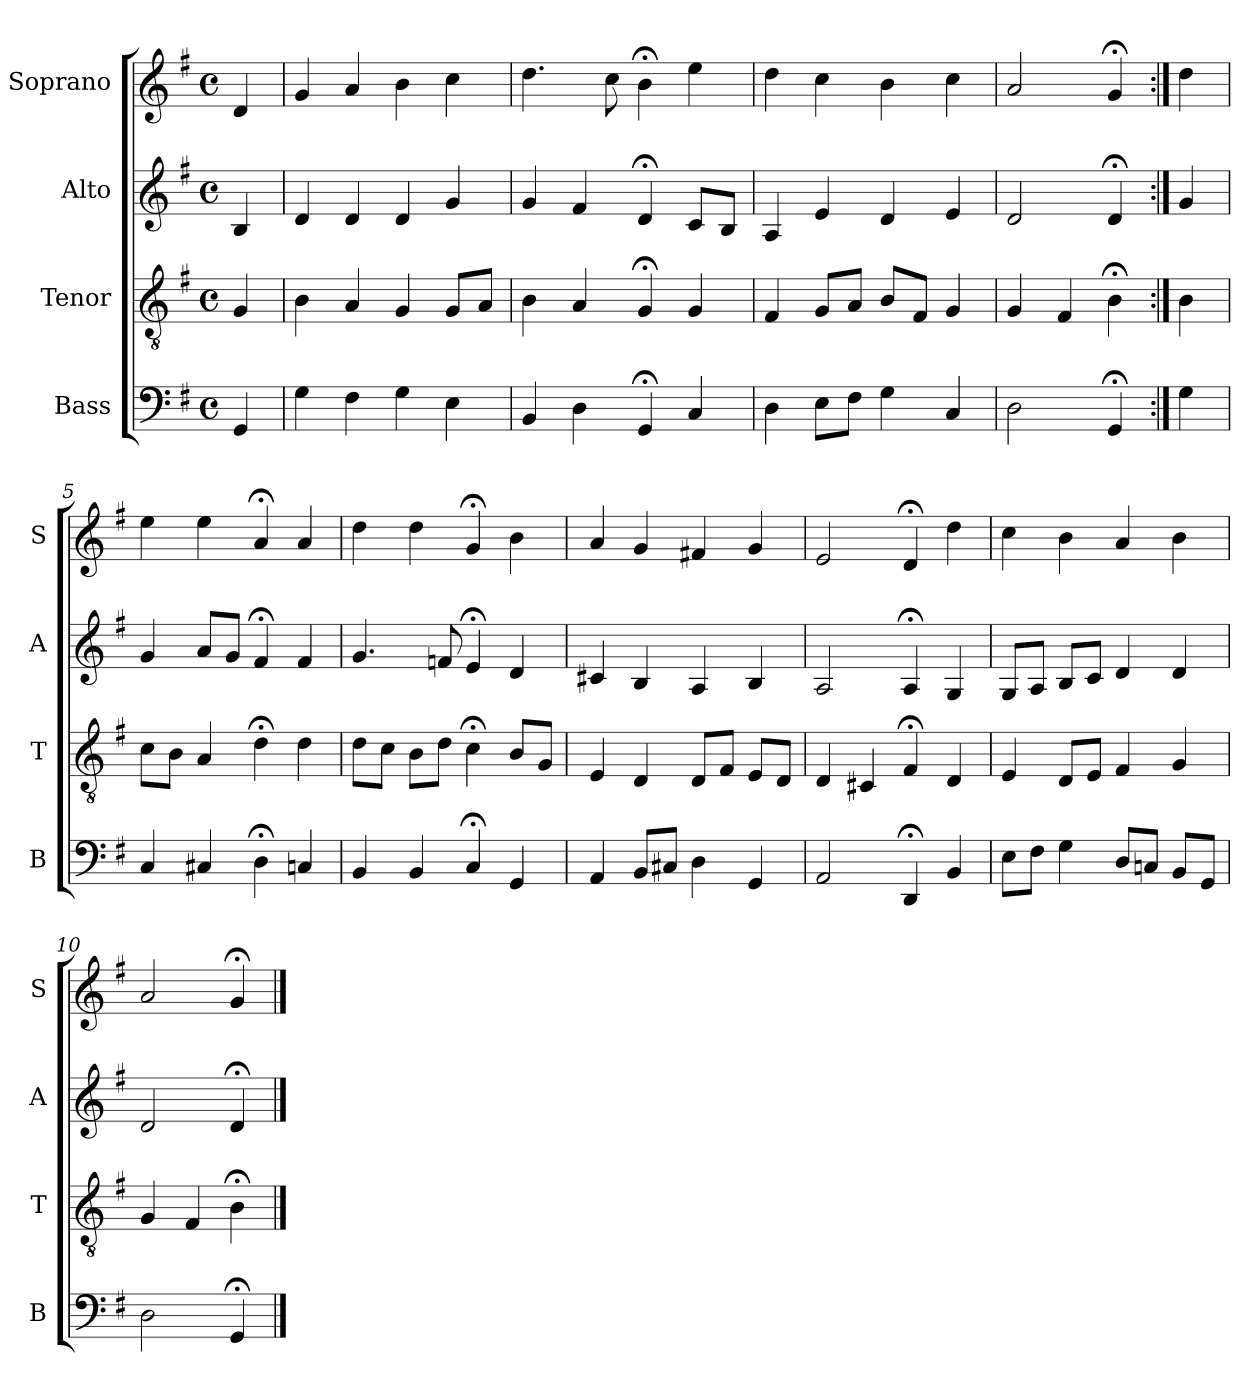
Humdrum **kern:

**kern	**kern	**kern	**kern
*part4	*part3	*part2	*part1
*staff4	*staff3	*staff2	*staff1
*I"Bass	*I"Tenor	*I"Alto	*I"Soprano
*I'B	*I'T	*I'A	*I'S
*clefF4	*clefGv2	*clefG2	*clefG2
*k[f#]	*k[f#]	*k[f#]	*k[f#]
*G:	*G:	*G:	*G:
*M4/4	*M4/4	*M4/4	*M4/4
*met(c)	*met(c)	*met(c)	*met(c)
*MM100	*MM100	*MM100	*MM100
=	=	=	=
4GG	4G	4B	4d
=1	=1	=1	=1
4G	4B	4d	4g
4F#	4A	4d	4a
4G	4G	4d	4b
4E	8GL	4g	4cc
.	8AJ	.	.
=2	=2	=2	=2
4BB	4B	4g	4.dd
4D	4A	4f#	.
.	.	.	8cc
4GG;<	4G;<	4d;<	4b;<
4C	4G	8cL	4ee
.	.	8BJ	.
=3	=3	=3	=3
4D	4F#	4A	4dd
8EL	8GL	4e	4cc
8F#J	8AJ	.	.
4G	8BL	4d	4b
.	8F#J	.	.
4C	4G	4e	4cc
=4	=4	=4	=4
2D	4G	2d	2a
.	4F#	.	.
4GG;<	4B;<	4d;<	4g;<
=:|!	=:|!	=:|!	=:|!
4G	4B	4g	4dd
=5	=5	=5	=5
4C	8cL	4g	4eei
.	8BJ	.	.
4C#X	4Ai	8aL	4eei
.	.	8gJ	.
4D;<	4d;<i	4f#;<	4a;<i
4Cn	4d	4f#	4a
=6	=6	=6	=6
4BB	8dL	4.g	4dd
.	8cJ	.	.
4BB	8BL	.	4dd
.	8dJ	8fn	.
4C;<	4c;<	4e;<	4g;<
4GG	8BL	4d	4b
.	8GJ	.	.
=7	=7	=7	=7
4AA	4E	4c#X	4a
8BBL	4D	4B	4g
8C#XJ	.	.	.
4D	8DL	4A	4f#X
.	8F#J	.	.
4GG	8EL	4B	4g
.	8DJ	.	.
=8	=8	=8	=8
2AA	4D	2A	2e
.	4C#X	.	.
4DD;<	4F#;<	4A;<	4d;<
4BB	4D	4G	4dd
=9	=9	=9	=9
8EL	4E	8GL	4cc
8F#J	.	8AJ	.
4G	8DL	8BL	4b
.	8EJ	8cJ	.
8DL	4F#	4d	4a
8CnJ	.	.	.
8BBL	4G	4d	4b
8GGJ	.	.	.
=10	=10	=10	=10
2D	4G	2d	2a
.	4F#	.	.
4GG;<	4B;<	4d;<	4g;<
==	==	==	==
*-	*-	*-	*-
